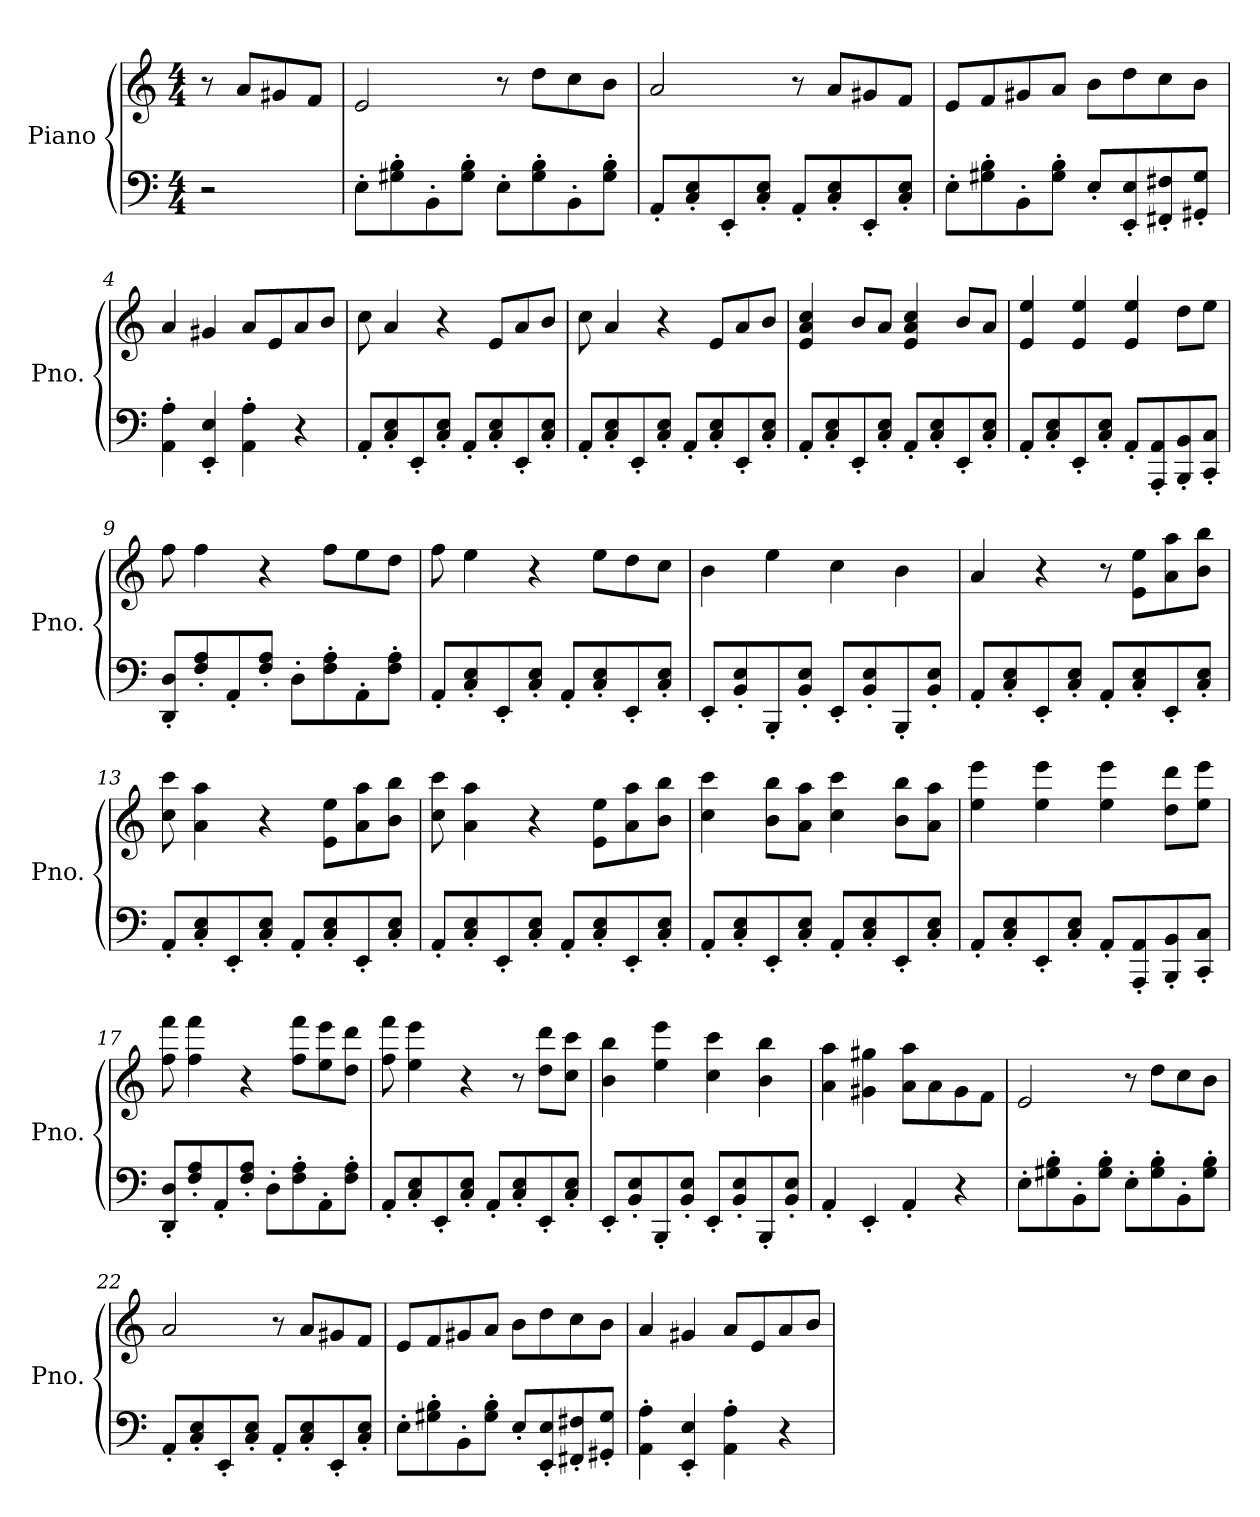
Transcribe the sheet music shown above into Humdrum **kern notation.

**kern	**kern
*part1	*part1
*staff2	*staff1
*I"Piano	*
*I'Pno.	*
*clefF4	*clefG2
*k[]	*k[]
*M4/4	*M4/4
*MM136	*MM136
=	=
2r	8r
.	8a/L
.	8g#X/
.	8f/J
=1	=1
8E'\L	2e/
8G#X\' 8B\'	.
8BB'\	.
8G#\' 8B\'J	.
8E'\L	8r
8G#\' 8B\'	8dd\L
8BB'\	8cc\
8G#\' 8B\'J	8b\J
=2	=2
8AA'/L	2a/
8C/' 8E/'	.
8EE'/	.
8C/' 8E/'J	.
8AA'/L	8r
8C/' 8E/'	8a/L
8EE'/	8g#X/
8C/' 8E/'J	8f/J
!!LO:LB:g=z
=3	=3
8E'\L	8e/L
8G#X\' 8B\'	8f/
8BB'\	8g#X/
8G#\' 8B\'J	8a/J
8E'/L	8b\L
8EE/' 8E/'	8dd\
8FF#X/' 8F#X/'	8cc\
8GG#X/' 8G#/'J	8b\J
=4	=4
4AA\' 4A\'	4a/
4EE/' 4E/'	4g#X/
4AA\' 4A\'	8a/L
.	8e/
4r	8a/
.	8b/J
=5	=5
8AA'/L	8cc\
8C/' 8E/'	4a/
8EE'/	.
8C/' 8E/'J	4r
8AA'/L	.
8C/' 8E/'	8e/L
8EE'/	8a/
8C/' 8E/'J	8b/J
!!LO:LB:g=z
=6	=6
8AA'/L	8cc\
8C/' 8E/'	4a/
8EE'/	.
8C/' 8E/'J	4r
8AA'/L	.
8C/' 8E/'	8e/L
8EE'/	8a/
8C/' 8E/'J	8b/J
=7	=7
8AA'/L	4e/ 4a/ 4cc/
8C/' 8E/'	.
8EE'/	8b/L
8C/' 8E/'J	8a/J
8AA'/L	4e/ 4a/ 4cc/
8C/' 8E/'	.
8EE'/	8b/L
8C/' 8E/'J	8a/J
=8	=8
8AA'/L	4e/ 4ee/
8C/' 8E/'	.
8EE'/	4e/ 4ee/
8C/' 8E/'J	.
8AA'/L	4e/ 4ee/
8AAA/' 8AA/'	.
8BBB/' 8BB/'	8dd\L
8CC/' 8C/'J	8ee\J
!!LO:LB:g=z
=9	=9
8DD/' 8D/'L	8ff\
8F/' 8A/'	4ff\
8AA'/	.
8F/' 8A/'J	4r
8D'\L	.
8F\' 8A\'	8ff\L
8AA'\	8ee\
8F\' 8A\'J	8dd\J
=10	=10
8AA'/L	8ff\
8C/' 8E/'	4ee\
8EE'/	.
8C/' 8E/'J	4r
8AA'/L	.
8C/' 8E/'	8ee\L
8EE'/	8dd\
8C/' 8E/'J	8cc\J
=11	=11
8EE'/L	4b\
8BB/' 8E/'	.
8BBB'/	4ee\
8BB/' 8E/'J	.
8EE'/L	4cc\
8BB/' 8E/'	.
8BBB'/	4b\
8BB/' 8E/'J	.
!!LO:LB:g=z
=12	=12
8AA'/L	4a/
8C/' 8E/'	.
8EE'/	4r
8C/' 8E/'J	.
8AA'/L	8r
8C/' 8E/'	8e\ 8ee\L
8EE'/	8a\ 8aa\
8C/' 8E/'J	8b\ 8bb\J
=13	=13
8AA'/L	8cc\ 8ccc\
8C/' 8E/'	4a\ 4aa\
8EE'/	.
8C/' 8E/'J	4r
8AA'/L	.
8C/' 8E/'	8e\ 8ee\L
8EE'/	8a\ 8aa\
8C/' 8E/'J	8b\ 8bb\J
=14	=14
8AA'/L	8cc\ 8ccc\
8C/' 8E/'	4a\ 4aa\
8EE'/	.
8C/' 8E/'J	4r
8AA'/L	.
8C/' 8E/'	8e\ 8ee\L
8EE'/	8a\ 8aa\
8C/' 8E/'J	8b\ 8bb\J
!!LO:PB:g=z
=15	=15
8AA'/L	4cc\ 4ccc\
8C/' 8E/'	.
8EE'/	8b\ 8bb\L
8C/' 8E/'J	8a\ 8aa\J
8AA'/L	4cc\ 4ccc\
8C/' 8E/'	.
8EE'/	8b\ 8bb\L
8C/' 8E/'J	8a\ 8aa\J
=16	=16
8AA'/L	4ee\ 4eee\
8C/' 8E/'	.
8EE'/	4ee\ 4eee\
8C/' 8E/'J	.
8AA'/L	4ee\ 4eee\
8AAA/' 8AA/'	.
8BBB/' 8BB/'	8dd\ 8ddd\L
8CC/' 8C/'J	8ee\ 8eee\J
=17	=17
8DD/' 8D/'L	8ff\ 8fff\
8F/' 8A/'	4ff\ 4fff\
8AA'/	.
8F/' 8A/'J	4r
8D'\L	.
8F\' 8A\'	8ff\ 8fff\L
8AA'\	8ee\ 8eee\
8F\' 8A\'J	8dd\ 8ddd\J
!!LO:LB:g=z
=18	=18
8AA'/L	8ff\ 8fff\
8C/' 8E/'	4ee\ 4eee\
8EE'/	.
8C/' 8E/'J	4r
8AA'/L	.
8C/' 8E/'	8r
8EE'/	8dd\ 8ddd\L
8C/' 8E/'J	8cc\ 8ccc\J
=19	=19
8EE'/L	4b\ 4bb\
8BB/' 8E/'	.
8BBB'/	4ee\ 4eee\
8BB/' 8E/'J	.
8EE'/L	4cc\ 4ccc\
8BB/' 8E/'	.
8BBB'/	4b\ 4bb\
8BB/' 8E/'J	.
=20	=20
4AA'/	4a\ 4aa\
4EE'/	4g#X\ 4gg#X\
4AA'/	8a\ 8aa\L
.	8a\
4r	8g#\
.	8f\J
!!LO:LB:g=z
=21	=21
8E'\L	2e/
8G#X\' 8B\'	.
8BB'\	.
8G#\' 8B\'J	.
8E'\L	8r
8G#\' 8B\'	8dd\L
8BB'\	8cc\
8G#\' 8B\'J	8b\J
=22	=22
8AA'/L	2a/
8C/' 8E/'	.
8EE'/	.
8C/' 8E/'J	.
8AA'/L	8r
8C/' 8E/'	8a/L
8EE'/	8g#X/
8C/' 8E/'J	8f/J
=23	=23
8E'\L	8e/L
8G#X\' 8B\'	8f/
8BB'\	8g#X/
8G#\' 8B\'J	8a/J
8E'/L	8b\L
8EE/' 8E/'	8dd\
8FF#X/' 8F#X/'	8cc\
8GG#X/' 8G#/'J	8b\J
!!LO:LB:g=z
=24	=24
4AA\' 4A\'	4a/
4EE/' 4E/'	4g#X/
4AA\' 4A\'	8a/L
.	8e/
4r	8a/
.	8b/J
=	=
*-	*-
